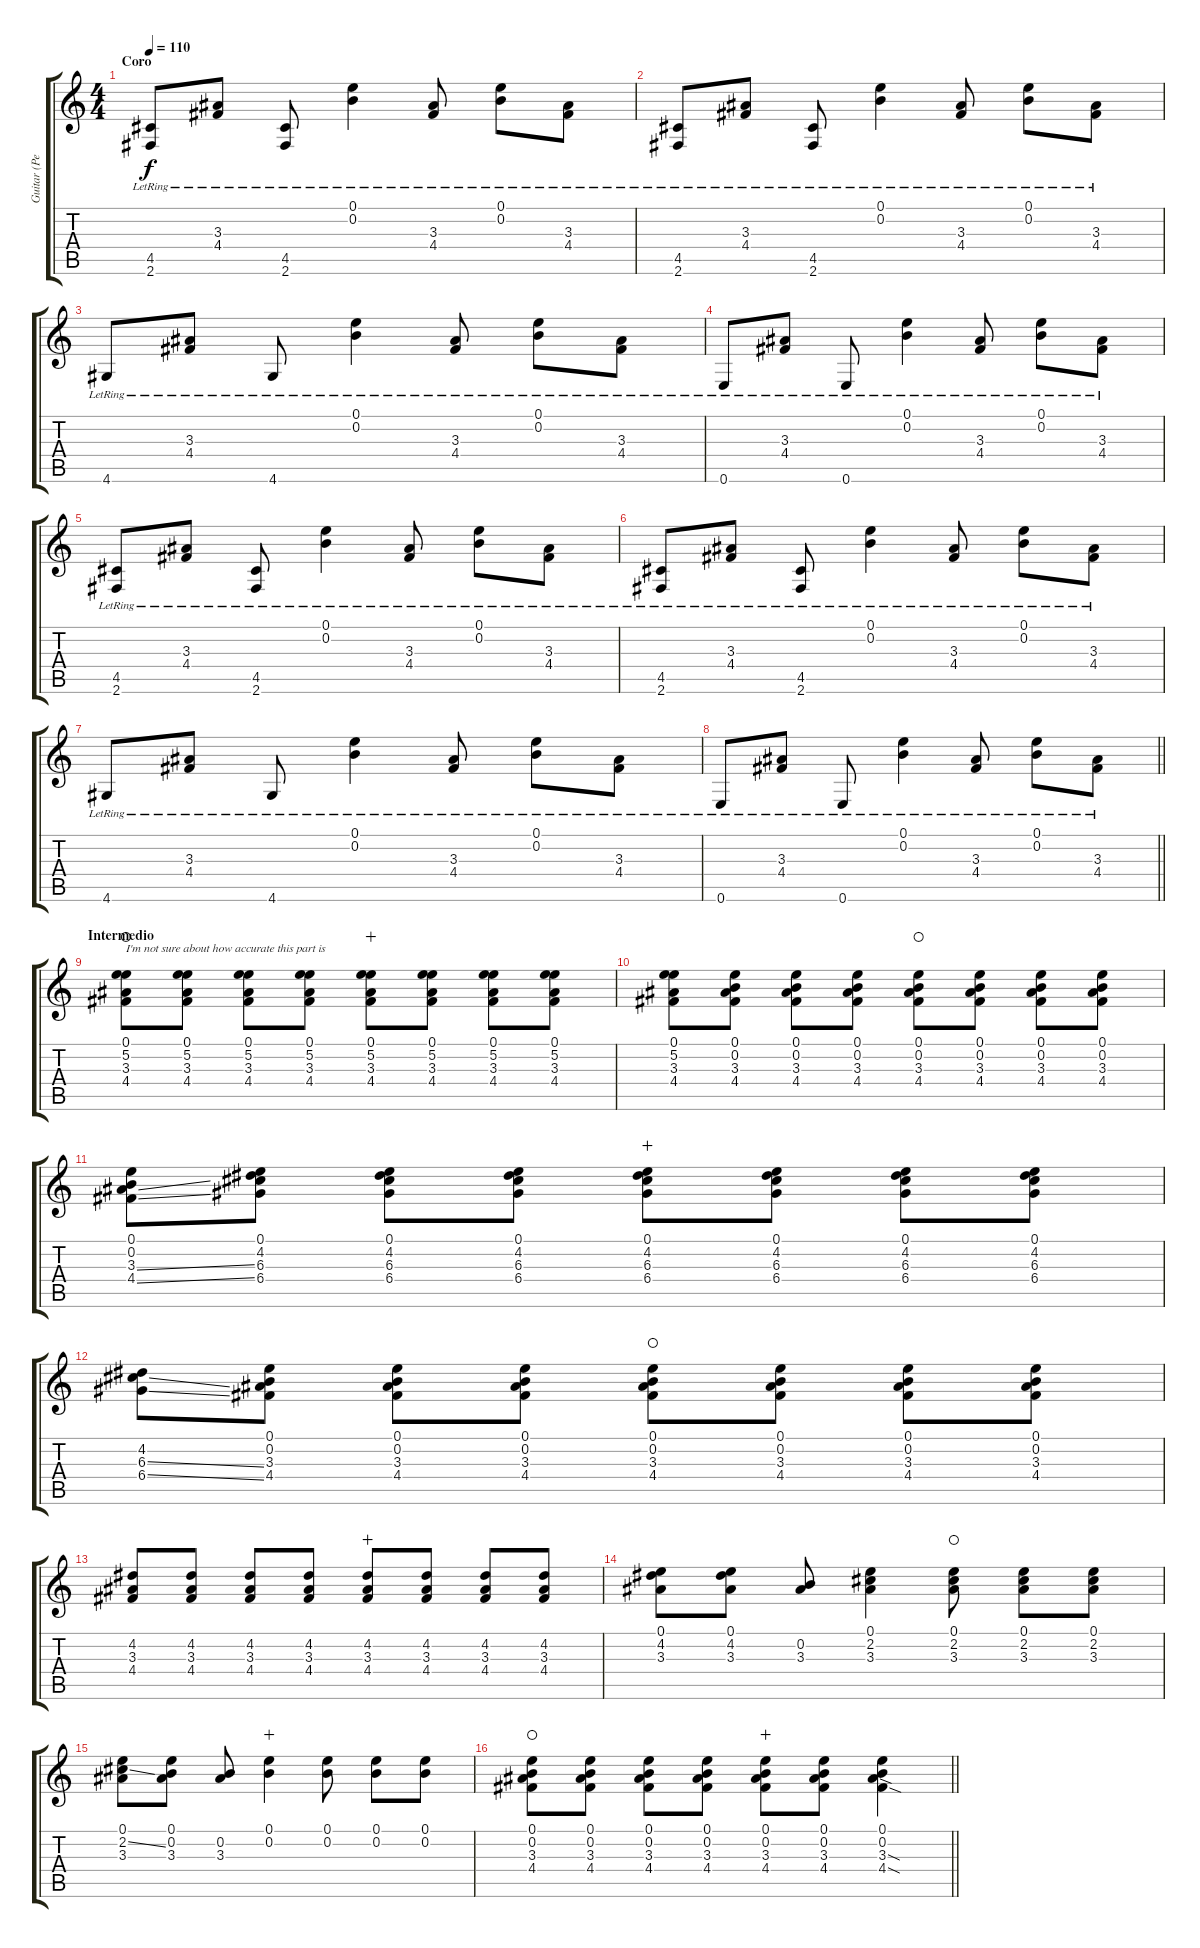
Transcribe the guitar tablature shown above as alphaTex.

\track ("Guitar (Peter DiStefano)" "Guitar (Pe") {instrument electricguitarjazz}
\staff {score tabs}
\tuning (E4 B3 G3 D3 A2 E2) {hide}
\ts (4 4)
\section ("" "Coro")
\tempo 110
\clef g2
\ks c
(4.5{lr} 2.6{lr}).8{dy f} (3.3{lr} 4.4{lr}).8 (4.5{lr} 2.6{lr}).8 (0.1{lr} 0.2{lr}).4 (3.3{lr} 4.4{lr}).8 (0.1{lr} 0.2{lr}).8 (3.3{lr} 4.4{lr}).8 |
(4.5{lr} 2.6{lr}).8 (3.3{lr} 4.4{lr}).8 (4.5{lr} 2.6{lr}).8 (0.1{lr} 0.2{lr}).4 (3.3{lr} 4.4{lr}).8 (0.1{lr} 0.2{lr}).8 (3.3{lr} 4.4{lr}).8 |
4.6{lr}.8 (3.3{lr} 4.4{lr}).8 4.6{lr}.8 (0.1{lr} 0.2{lr}).4 (3.3{lr} 4.4{lr}).8 (0.1{lr} 0.2{lr}).8 (3.3{lr} 4.4{lr}).8 |
0.6{lr}.8 (3.3{lr} 4.4{lr}).8 0.6{lr}.8 (0.1{lr} 0.2{lr}).4 (3.3{lr} 4.4{lr}).8 (0.1{lr} 0.2{lr}).8 (3.3{lr} 4.4{lr}).8 |
(4.5{lr} 2.6{lr}).8 (3.3{lr} 4.4{lr}).8 (4.5{lr} 2.6{lr}).8 (0.1{lr} 0.2{lr}).4 (3.3{lr} 4.4{lr}).8 (0.1{lr} 0.2{lr}).8 (3.3{lr} 4.4{lr}).8 |
(4.5{lr} 2.6{lr}).8 (3.3{lr} 4.4{lr}).8 (4.5{lr} 2.6{lr}).8 (0.1{lr} 0.2{lr}).4 (3.3{lr} 4.4{lr}).8 (0.1{lr} 0.2{lr}).8 (3.3{lr} 4.4{lr}).8 |
4.6{lr}.8 (3.3{lr} 4.4{lr}).8 4.6{lr}.8 (0.1{lr} 0.2{lr}).4 (3.3{lr} 4.4{lr}).8 (0.1{lr} 0.2{lr}).8 (3.3{lr} 4.4{lr}).8 |
\barLineRight lightlight
0.6{lr}.8 (3.3{lr} 4.4{lr}).8 0.6{lr}.8 (0.1{lr} 0.2{lr}).4 (3.3{lr} 4.4{lr}).8 (0.1{lr} 0.2{lr}).8 (3.3{lr} 4.4{lr}).8 |
\section ("" "Intermedio")
(0.1 5.2 3.3 4.4).8{txt "I'm not sure about how accurate this part is" volume 13 instrument electricguitarjazz waho} (0.1 5.2 3.3 4.4).8 (0.1 5.2 3.3 4.4).8 (0.1 5.2 3.3 4.4).8 (0.1 5.2 3.3 4.4).8{wahc} (0.1 5.2 3.3 4.4).8 (0.1 5.2 3.3 4.4).8 (0.1 5.2 3.3 4.4).8 |
(0.1 5.2 3.3 4.4).8 (0.1 0.2 3.3 4.4).8 (0.1 0.2 3.3 4.4).8 (0.1 0.2 3.3 4.4).8 (0.1 0.2 3.3 4.4).8{waho} (0.1 0.2 3.3 4.4).8 (0.1 0.2 3.3 4.4).8 (0.1 0.2 3.3 4.4).8 |
(0.1 0.2 3.3{ss} 4.4{ss}).8 (0.1 4.2 6.3 6.4).8 (0.1 4.2 6.3 6.4).8 (0.1 4.2 6.3 6.4).8 (0.1 4.2 6.3 6.4).8{wahc} (0.1 4.2 6.3 6.4).8 (0.1 4.2 6.3 6.4).8 (0.1 4.2 6.3 6.4).8 |
(4.2 6.3{ss} 6.4{ss}).8 (0.1 0.2 3.3 4.4).8 (0.1 0.2 3.3 4.4).8 (0.1 0.2 3.3 4.4).8 (0.1 0.2 3.3 4.4).8{waho} (0.1 0.2 3.3 4.4).8 (0.1 0.2 3.3 4.4).8 (0.1 0.2 3.3 4.4).8 |
(4.2 3.3 4.4).8 (4.2 3.3 4.4).8 (4.2 3.3 4.4).8 (4.2 3.3 4.4).8 (4.2 3.3 4.4).8{wahc} (4.2 3.3 4.4).8 (4.2 3.3 4.4).8 (4.2 3.3 4.4).8 |
(0.1 4.2 3.3).8 (0.1 4.2 3.3).8 (0.2 3.3).8 (0.1 2.2 3.3).4 (0.1 2.2 3.3).8{waho} (0.1 2.2 3.3).8 (0.1 2.2 3.3).8 |
(0.1 2.2{ss} 3.3).8 (0.1 0.2 3.3).8 (0.2 3.3).8 (0.1 0.2).4{wahc} (0.1 0.2).8 (0.1 0.2).8 (0.1 0.2).8 |
\barLineRight lightlight
(0.1 0.2 3.3 4.4).8{waho} (0.1 0.2 3.3 4.4).8 (0.1 0.2 3.3 4.4).8 (0.1 0.2 3.3 4.4).8 (0.1 0.2 3.3 4.4).8{wahc} (0.1 0.2 3.3 4.4).8 (0.1 0.2 3.3{sod} 4.4{sod}).4
